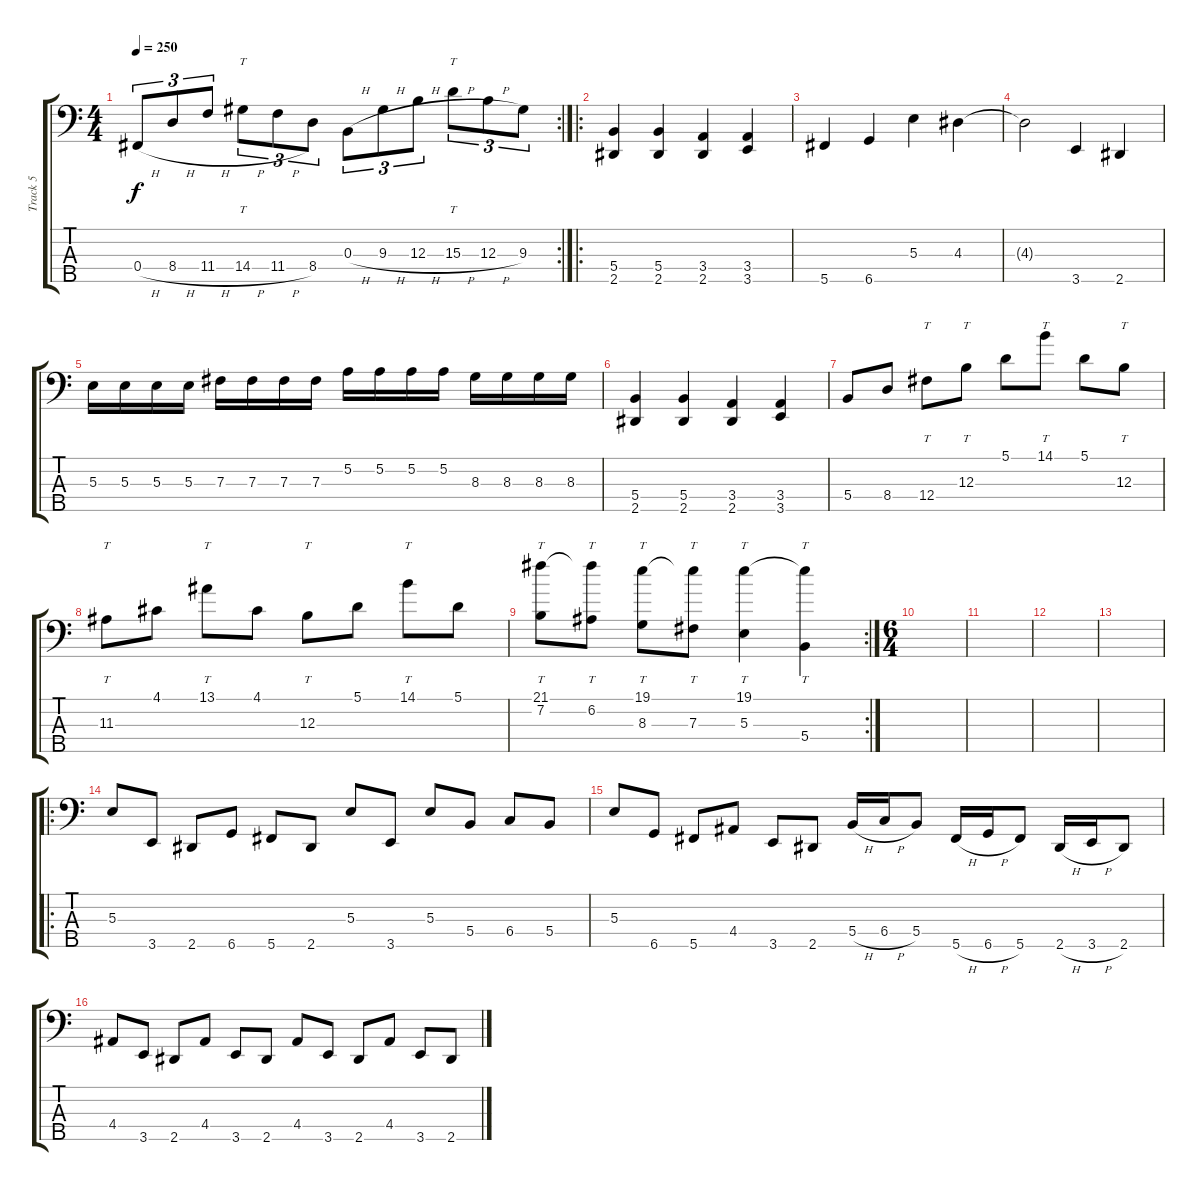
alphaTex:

\track ("Track 5" "Track 5") {instrument electricbassfinger}
\staff {score tabs}
\tuning (A2 E2 B1 Gb1 Db1) {hide}
\rc 2
\ts (4 4)
\tempo 250
\clef f4
\ks c
0.4{h}.8{tu (3 2) dy f instrument electricbassfinger} 8.4{h}.8{tu (3 2)} 11.4{h}.8{tu (3 2)} 14.4{h}.8{tt tu (3 2)} 11.4{h}.8{tu (3 2)} 8.4.8{tu (3 2)} 0.3{h}.8{tu (3 2)} 9.3{h}.8{tu (3 2)} 12.3{h}.8{tu (3 2)} 15.3{h}.8{tt tu (3 2)} 12.3{h}.8{tu (3 2)} 9.3.8{tu (3 2)} |
\ro
(5.4 2.5).4 (5.4 2.5).4 (3.4 2.5).4 (3.4 3.5).4 |
5.5.4 6.5.4 5.3.4 4.3.4 |
4.3{t}.2 3.5.4 2.5.4 |
5.3.16 5.3.16 5.3.16 5.3.16 7.3.16 7.3.16 7.3.16 7.3.16 5.2.16 5.2.16 5.2.16 5.2.16 8.3.16 8.3.16 8.3.16 8.3.16 |
(5.4 2.5).4 (5.4 2.5).4 (3.4 2.5).4 (3.4 3.5).4 |
5.4.8 8.4.8 12.4.8{tt} 12.3.8{tt} 5.1.8 14.1.8{tt} 5.1.8 12.3.8{tt} |
11.3.8{tt} 4.1.8 13.1.8{tt} 4.1.8 12.3.8{tt} 5.1.8 14.1.8{tt} 5.1.8 |
\rc 2
(21.1 7.2).8{tt} (21.1{t} 6.2).8{tt} (19.1 8.3).8{tt} (19.1{t} 7.3).8{tt} (19.1 5.3).4{tt} (19.1{t} 5.4).4{tt} |
\ts (6 4)
|
|
|
|
\ro
5.3.8 3.5.8 2.5.8 6.5.8 5.5.8 2.5.8 5.3.8 3.5.8 5.3.8 5.4.8 6.4.8 5.4.8 |
5.3.8 6.5.8 5.5.8 4.4.8 3.5.8 2.5.8 5.4{h}.16 6.4{h}.16 5.4.8 5.5{h}.16 6.5{h}.16 5.5.8 2.5{h}.16 3.5{h}.16 2.5.8 |
4.4.8 3.5.8 2.5.8 4.4.8 3.5.8 2.5.8 4.4.8 3.5.8 2.5.8 4.4.8 3.5.8 2.5.8
